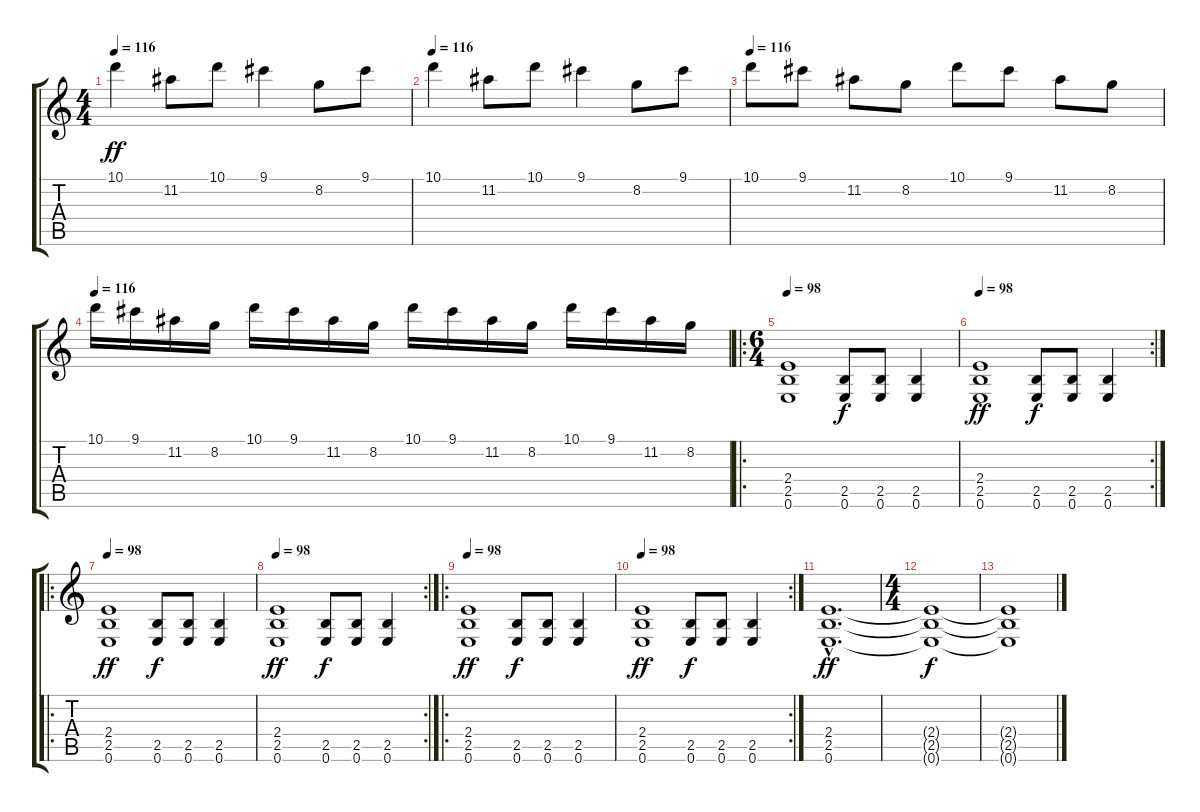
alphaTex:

\track "" {instrument distortionguitar}
\staff {score tabs}
\tuning (E4 B3 G3 D3 A2 E2) {hide}
\ts (4 4)
\tempo 116
\clef g2
\ks c
10.1.4{dy ff} 11.2.8 10.1.8 9.1.4 8.2.8 9.1.8 |
\tempo 116
10.1.4 11.2.8 10.1.8 9.1.4 8.2.8 9.1.8 |
\tempo 116
10.1.8 9.1.8 11.2.8 8.2.8 10.1.8 9.1.8 11.2.8 8.2.8 |
\tempo 116
10.1.16 9.1.16 11.2.16 8.2.16 10.1.16 9.1.16 11.2.16 8.2.16 10.1.16 9.1.16 11.2.16 8.2.16 10.1.16 9.1.16 11.2.16 8.2.16 |
\ro
\ts (6 4)
\tempo 98
(2.4 2.5 0.6).1 (2.5 0.6).8{dy f} (2.5 0.6).8 (2.5 0.6).4 |
\rc 2
\tempo 98
(2.4 2.5 0.6).1{dy ff} (2.5 0.6).8{dy f} (2.5 0.6).8 (2.5 0.6).4 |
\ro
\tempo 98
(2.4 2.5 0.6).1{dy ff} (2.5 0.6).8{dy f} (2.5 0.6).8 (2.5 0.6).4 |
\rc 2
\tempo 98
(2.4 2.5 0.6).1{dy ff} (2.5 0.6).8{dy f} (2.5 0.6).8 (2.5 0.6).4 |
\ro
\tempo 98
(2.4 2.5 0.6).1{dy ff} (2.5 0.6).8{dy f} (2.5 0.6).8 (2.5 0.6).4 |
\rc 2
\tempo 98
(2.4 2.5 0.6).1{dy ff} (2.5 0.6).8{dy f} (2.5 0.6).8 (2.5 0.6).4 |
(2.4{hac} 2.5{hac} 0.6{hac}).1{d dy ff} |
\ts (4 4)
(2.4{t} 2.5{t} 0.6{t}).1{dy f} |
(2.4{t} 2.5{t} 0.6{t}).1
